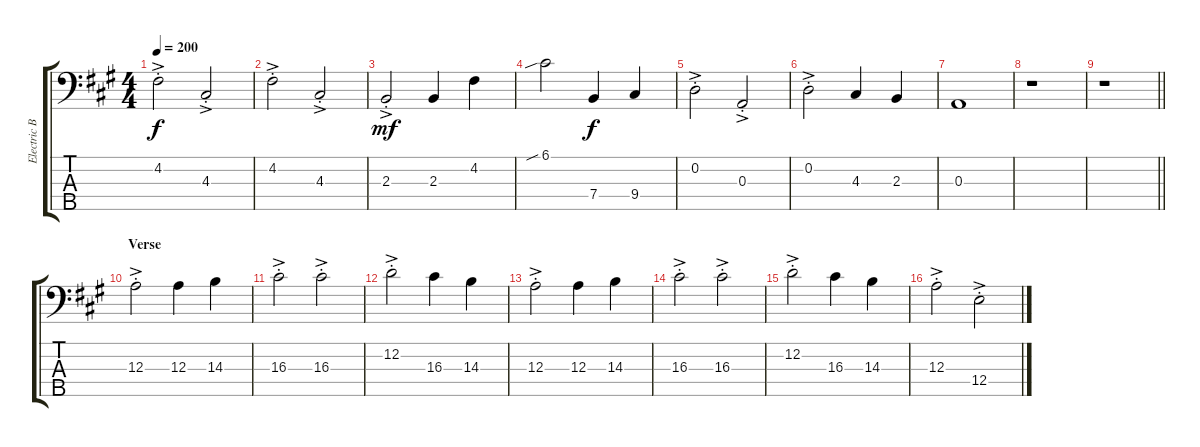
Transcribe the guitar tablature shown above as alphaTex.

\track ("Electric Bass" "Electric B") {instrument electricbassfinger}
\staff {score tabs}
\tuning (G2 D2 A1 E1 B0) {hide}
\ts (4 4)
\tempo 200
\clef f4
\ks a
4.2{ac st}.2{dy f} 4.3{ac st}.2 |
4.2{ac st}.2 4.3{ac st}.2 |
2.3{ac st}.2{dy mf} 2.3.4 4.2.4 |
6.1{sib}.2 7.4.4{dy f} 9.4.4 |
0.2{ac st}.2 0.3{ac st}.2 |
0.2{ac st}.2 4.3.4 2.3.4 |
0.3.1 |
r.1 |
\barLineRight lightlight
r.1 |
\section ("" "Verse")
12.3{ac st}.2 12.3.4 14.3.4 |
16.3{ac st}.2 16.3{ac st}.2 |
12.2{ac st}.2 16.3.4 14.3.4 |
12.3{ac st}.2 12.3.4 14.3.4 |
16.3{ac st}.2 16.3{ac st}.2 |
12.2{ac st}.2 16.3.4 14.3.4 |
12.3{ac st}.2 12.4{ac st}.2
